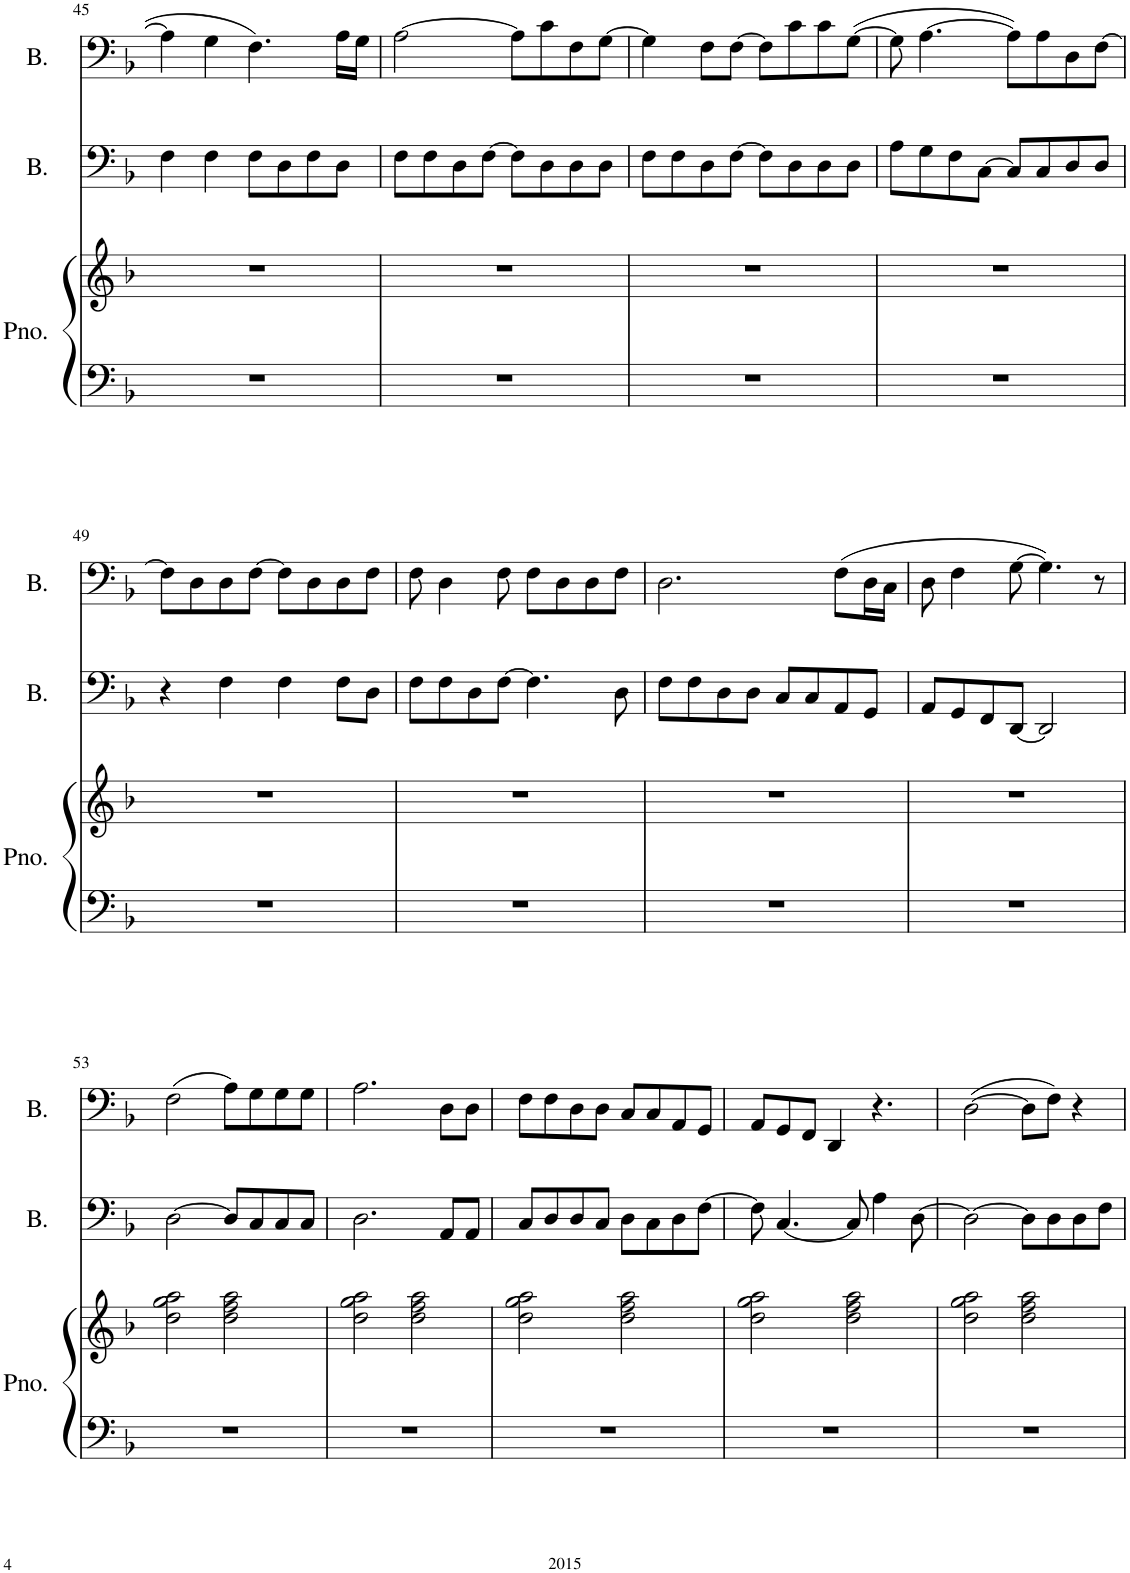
**kern	**kern	**kern	**kern
*part3	*part3	*part2	*part1
*staff4	*staff3	*staff2	*staff1
*I"Piano	*	*I"Bass	*I"Bass
*I'Pno.	*	*I'B.	*I'B.
!!LO:PB:g=z
*clefF4	*clefG2	*clefF4	*clefF4
*k[b-]	*k[b-]	*k[b-]	*k[b-]
*M4/4	*M4/4	*M4/4	*M4/4
=45	=45	=45	=45
1r	1r	4F\	4A\]
.	.	4F\	4G\
.	.	8F\L	4.F\
.	.	8D\	.
.	.	8F\	.
.	.	8D\J	16A\LL
.	.	.	16G\JJ
=46	=46	=46	=46
1r	1r	8F\L	[2A\
.	.	8F\	.
.	.	8D\	.
.	.	[8F\J	.
.	.	8F\L]	8A\L]
.	.	8D\	8c\
.	.	8D\	8F\
.	.	8D\J	[8G\J
=47	=47	=47	=47
1r	1r	8F\L	4G\]
.	.	8F\	.
.	.	8D\	8F\L
.	.	[8F\J	[8F\J
.	.	8F\L]	8F\L]
.	.	8D\	8c\
.	.	8D\	8c\
.	.	8D\J	([8G\J
=48	=48	=48	=48
1r	1r	8A\L	8G\]
.	.	8G\	[4.A\
.	.	8F\	.
.	.	[8C\J	.
.	.	8C/L]	8A\L])
.	.	8C/	8A\
.	.	8D/	8D\
.	.	8D/J	[8F\J
!!LO:LB:g=z
=49	=49	=49	=49
1r	1r	4r	8F\L]
.	.	.	8D\
.	.	4F\	8D\
.	.	.	[8F\J
.	.	4F\	8F\L]
.	.	.	8D\
.	.	8F\L	8D\
.	.	8D\J	8F\J
=50	=50	=50	=50
1r	1r	8F\L	8F\
.	.	8F\	4D\
.	.	8D\	.
.	.	[8F\J	8F\
.	.	4.F\]	8F\L
.	.	.	8D\
.	.	.	8D\
.	.	8D\	8F\J
=51	=51	=51	=51
1r	1r	8F\L	2.D\
.	.	8F\	.
.	.	8D\	.
.	.	8D\J	.
.	.	8C/L	.
.	.	8C/	.
.	.	8AA/	(8F\L
.	.	8GG/J	16D\L
.	.	.	16C\JJ
=52	=52	=52	=52
1r	1r	8AA/L	8D\
.	.	8GG/	4F\
.	.	8FF/	.
.	.	[8DD/J	[8G\
.	.	2DD/]	4.G\])
.	.	.	8r
!!LO:LB:g=z
=53	=53	=53	=53
1r	2dd\ 2gg\ 2aa\	[2D\	(2F\
.	2dd\ 2ff\ 2aa\	8D/L]	8A\L)
.	.	8C/	8G\
.	.	8C/	8G\
.	.	8C/J	8G\J
=54	=54	=54	=54
1r	2dd\ 2gg\ 2aa\	2.D\	2.A\
.	2dd\ 2ff\ 2aa\	.	.
.	.	8AA/L	8D\L
.	.	8AA/J	8D\J
=55	=55	=55	=55
1r	2dd\ 2gg\ 2aa\	8C/L	8F\L
.	.	8D/	8F\
.	.	8D/	8D\
.	.	8C/J	8D\J
.	2dd\ 2ff\ 2aa\	8D\L	8C/L
.	.	8C\	8C/
.	.	8D\	8AA/
.	.	[8F\J	8GG/J
=56	=56	=56	=56
1r	2dd\ 2gg\ 2aa\	8F\]	8AA/L
.	.	[4.C/	8GG/
.	.	.	8FF/J
.	.	.	4DD/
.	2dd\ 2ff\ 2aa\	8C/]	.
.	.	4A\	4.r
.	.	[8D\	.
=57	=57	=57	=57
1r	2dd\ 2gg\ 2aa\	2D\_	([2D\
.	2dd\ 2ff\ 2aa\	8D\L]	8D\L]
.	.	8D\	8F\J)
.	.	8D\	4r
.	.	8F\J	.
=	=	=	=
*-	*-	*-	*-
